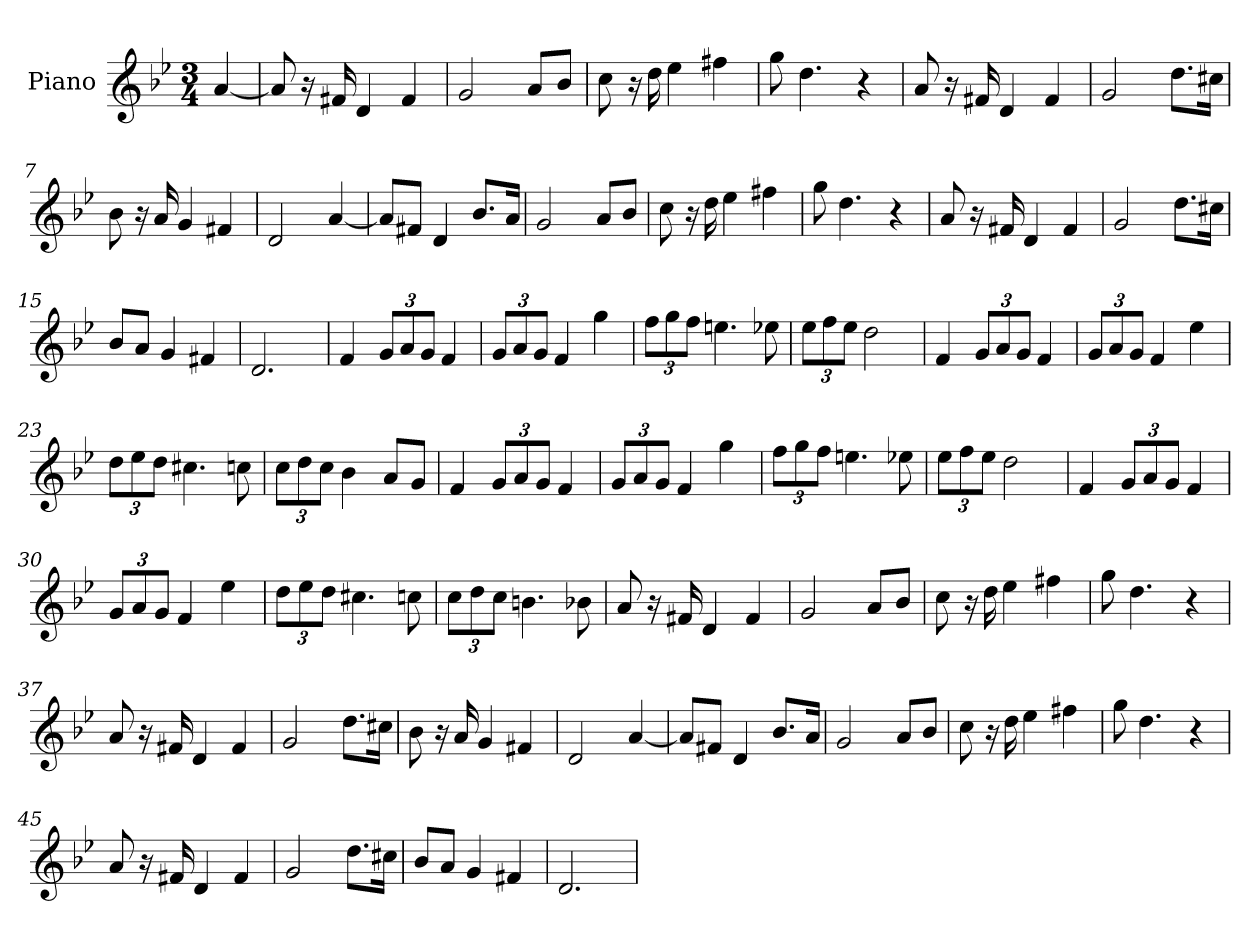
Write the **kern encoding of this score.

**kern
*part1
*staff1
*I"Piano
*I'Pno
*clefG2
*k[b-e-]
*g:
*M3/4
*MM108
=
[4a
=1
8a]
16r
16f#X
4d
4f#
=2
2g
8a/L
8b-/J
=3
8cc
16r
16dd
4ee-
4ff#X
=4
8gg
4.dd
4r
=5
8a
16r
16f#X
4d
4f#
=6
2g
8.dd\L
16cc#X\Jk
=7
8b-
16r
16a
4g
4f#X
=8
2d
[4a
=9
8a/L]
8f#X/J
4d
8.b-/L
16a/Jk
=10
2g
8a/L
8b-/J
=11
8cc
16r
16dd
4ee-
4ff#X
=12
8gg
4.dd
4r
=13
8a
16r
16f#X
4d
4f#
=14
2g
8.dd\L
16cc#X\Jk
=15
8b-/L
8a/J
4g
4f#X
=16
2.d
=17
4f
12g/L
12a/
12g/J
4f
=18
12g/L
12a/
12g/J
4f
4gg
=19
12ff\L
12gg\
12ff\J
4.een
8ee-X
=20
12ee-\L
12ff\
12ee-\J
2dd
=21
4f
12g/L
12a/
12g/J
4f
=22
12g/L
12a/
12g/J
4f
4ee-
=23
12dd\L
12ee-\
12dd\J
4.cc#X
8ccn
=24
12cc\L
12dd\
12cc\J
4b-
8a/L
8g/J
=25
4f
12g/L
12a/
12g/J
4f
=26
12g/L
12a/
12g/J
4f
4gg
=27
12ff\L
12gg\
12ff\J
4.een
8ee-X
=28
12ee-\L
12ff\
12ee-\J
2dd
=29
4f
12g/L
12a/
12g/J
4f
=30
12g/L
12a/
12g/J
4f
4ee-
=31
12dd\L
12ee-\
12dd\J
4.cc#X
8ccn
=32
12cc\L
12dd\
12cc\J
4.bn
8b-X
=33
8a
16r
16f#X
4d
4f#
=34
2g
8a/L
8b-/J
=35
8cc
16r
16dd
4ee-
4ff#X
=36
8gg
4.dd
4r
=37
8a
16r
16f#X
4d
4f#
=38
2g
8.dd\L
16cc#X\Jk
=39
8b-
16r
16a
4g
4f#X
=40
2d
[4a
=41
8a/L]
8f#X/J
4d
8.b-/L
16a/Jk
=42
2g
8a/L
8b-/J
=43
8cc
16r
16dd
4ee-
4ff#X
=44
8gg
4.dd
4r
=45
8a
16r
16f#X
4d
4f#
=46
2g
8.dd\L
16cc#X\Jk
=47
8b-/L
8a/J
4g
4f#X
=48
2.d
=
*-
